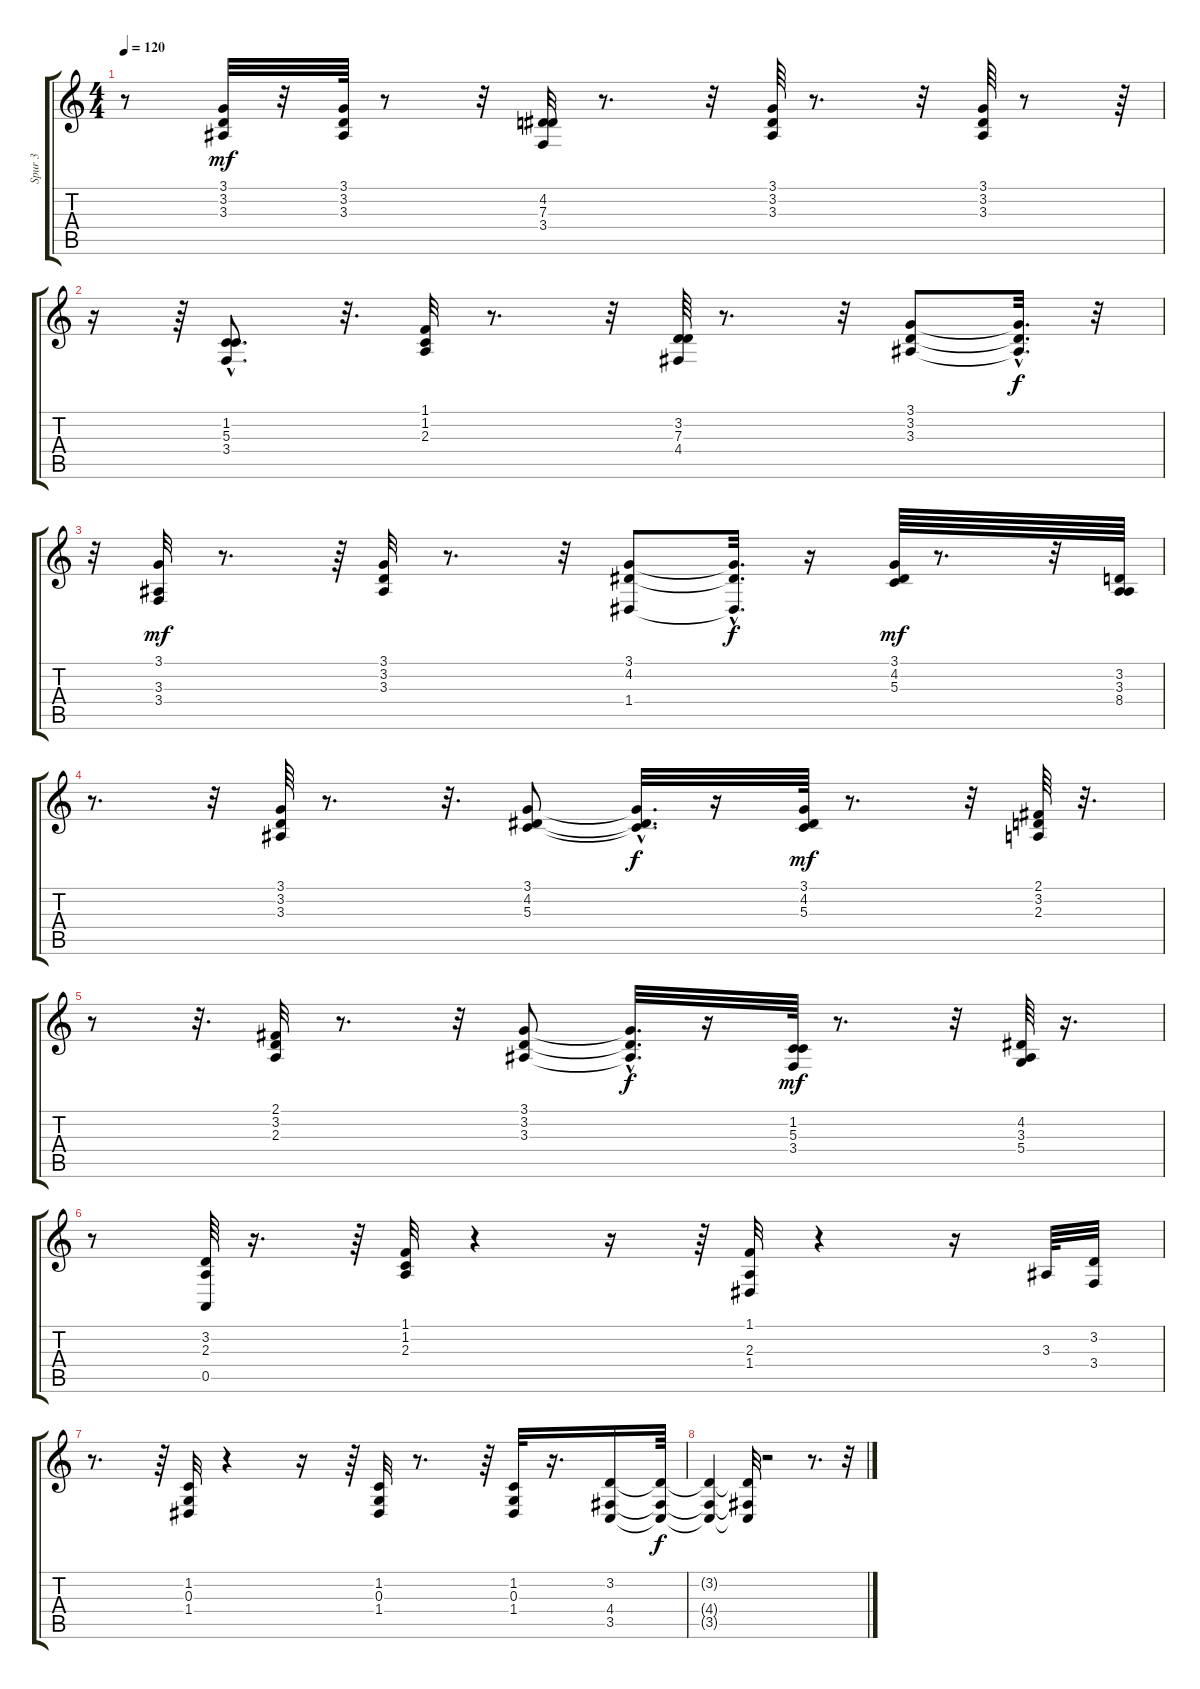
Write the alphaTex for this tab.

\track ("Spur 3" "Spur 3") {instrument clavinet}
\staff {score tabs}
\tuning (E4 B3 G3 D3 A2 E2) {hide}
\ts (4 4)
\tempo 120
\clef g2
\ks c
r.8{dy mf} (3.1 3.2 3.3).32 r.32 (3.1 3.2 3.3).64 r.8 r.32 (4.2 7.3 3.4).32 r.8{d} r.32 (3.1 3.2 3.3).64 r.8{d} r.32 (3.1 3.2 3.3).64 r.8 r.64 |
r.16 r.64 (1.2{hac} 5.3{hac} 3.4{hac}).8{d} r.32{d} (1.1 1.2 2.3).32 r.8{d} r.32 (3.2 7.3 4.4).64 r.8{d} r.32 (3.1 3.2 3.3).8 (3.1{hac t} 3.2{hac t} 3.3{hac t}).32{d dy f} r.32 |
r.32 (3.1 3.3 3.4).32{dy mf} r.8{d} r.64 (3.1 3.2 3.3).32 r.8{d} r.32 (3.1 4.2 1.4).8 (3.1{hac t} 4.2{hac t} 1.4{hac t}).32{d dy f} r.16 (3.1 4.2 5.3).64{dy mf} r.8{d} r.32 (3.2 3.3 8.4).64 |
r.8{d} r.32 (3.1 3.2 3.3).64 r.8{d} r.32{d} (3.1 4.2 5.3).8 (3.1{hac t} 4.2{hac t} 5.3{hac t}).32{d dy f} r.16 (3.1 4.2 5.3).64{dy mf} r.8{d} r.32 (2.1 3.2 2.3).64 r.32{d} |
r.8 r.32{d} (2.1 3.2 2.3).32 r.8{d} r.32 (3.1 3.2 3.3).8 (3.1{hac t} 3.2{hac t} 3.3{hac t}).32{d dy f} r.16 (1.2 5.3 3.4).64{dy mf} r.8{d} r.32 (4.2 3.3 5.4).64 r.16{d} |
r.8 (3.2 2.3 0.5).64 r.16{d} r.64 (1.1 1.2 2.3).32 r.4 r.16 r.64 (1.1 2.3 1.4).32 r.4 r.16 3.3.64 (3.2 3.4).32 |
r.8{d} r.64 (1.2 0.3 1.4).32 r.4 r.16 r.64 (1.2 0.3 1.4).32 r.8{d} r.64 (1.2 0.3 1.4).32 r.16{d} (3.2 4.4 3.5).16 (3.2{t} 4.4{t} 3.5{t}).64{dy f} |
(3.2{t} 4.4{t} 3.5{t}).4 (3.2{t} 4.4{t} 3.5{t}).32 r.2 r.8{d} r.32
